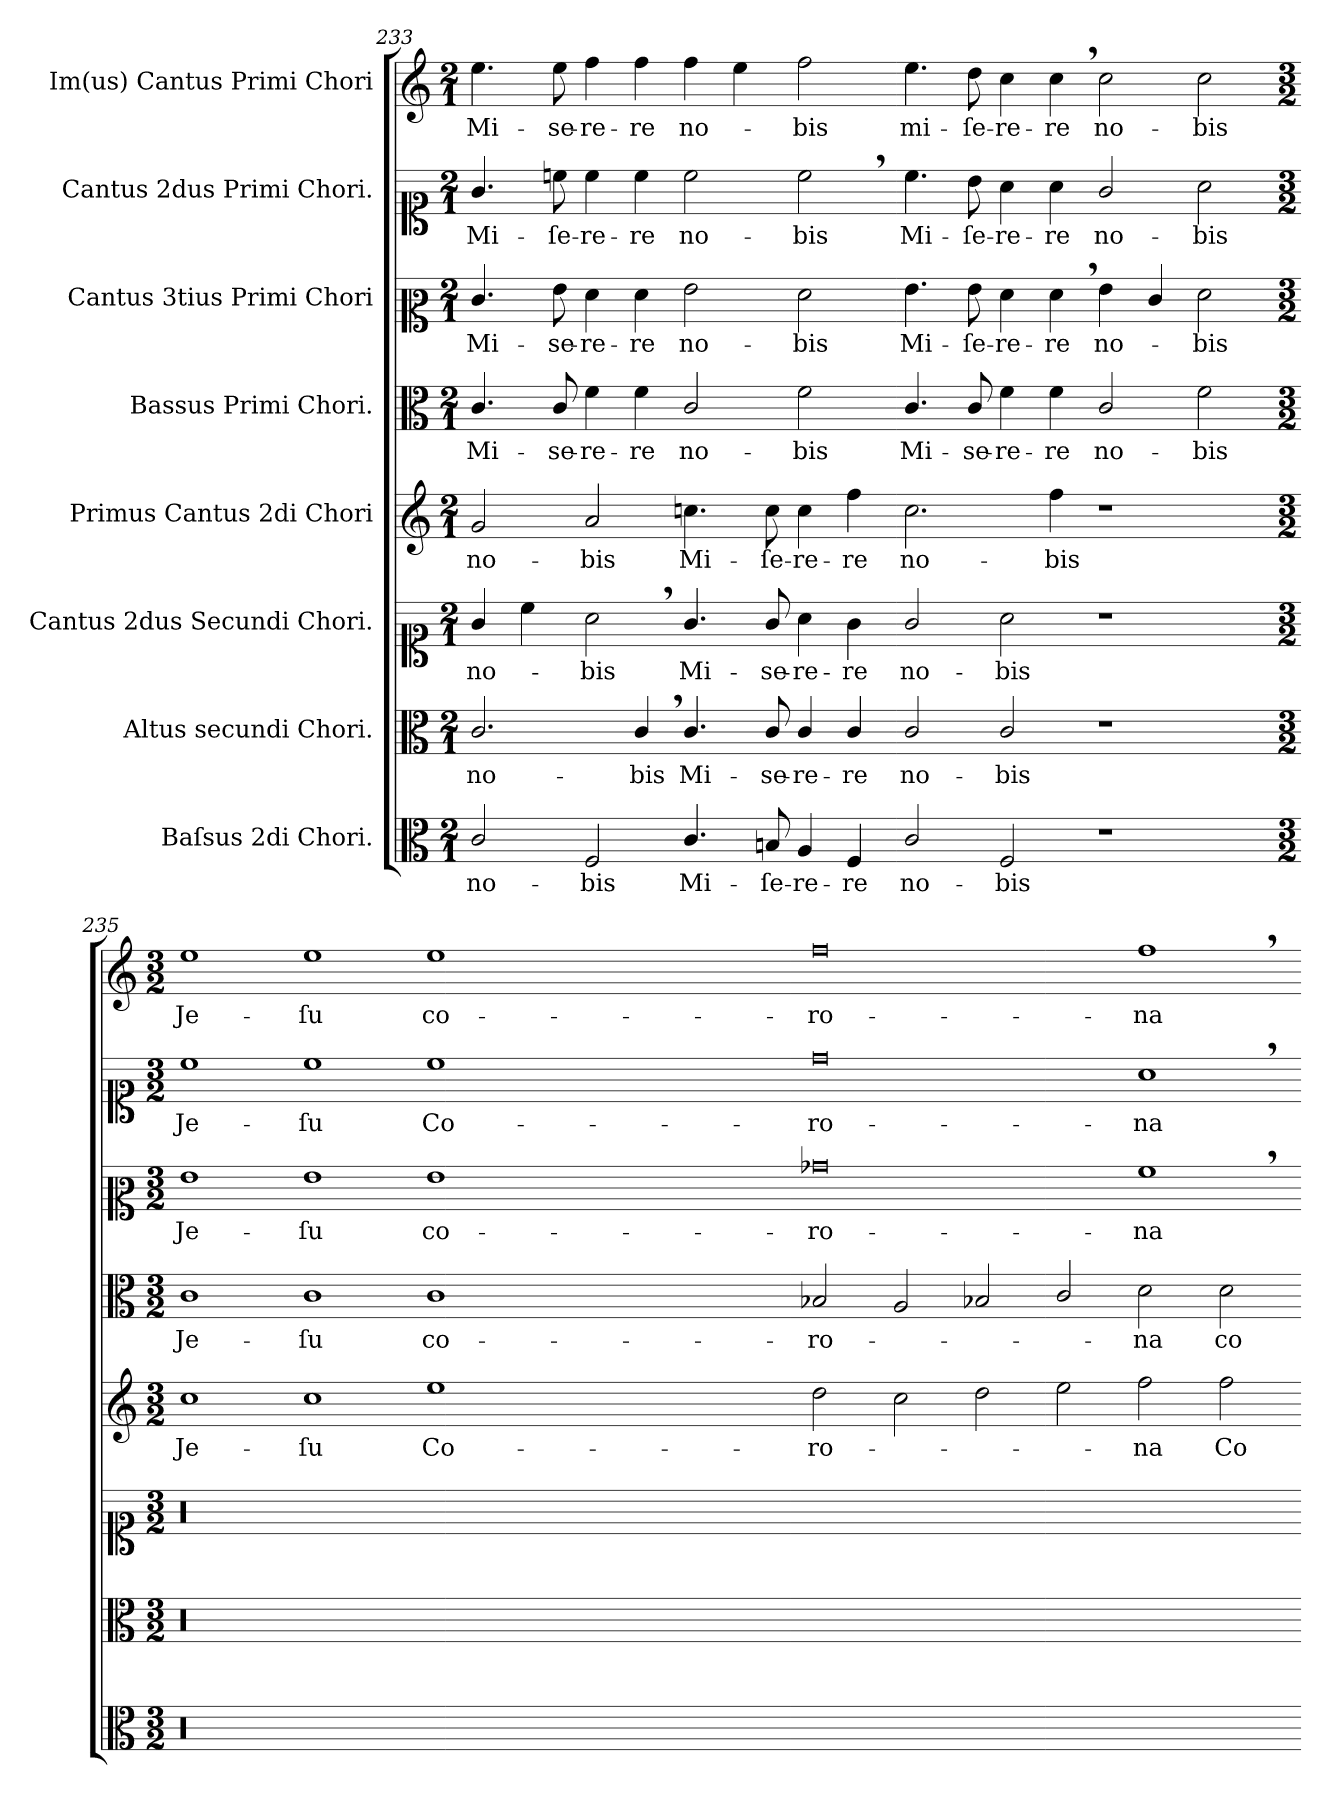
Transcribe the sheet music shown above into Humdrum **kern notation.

**kern	**text	**kern	**text	**kern	**text	**kern	**text	**kern	**text	**kern	**text	**kern	**text	**kern	**text
*part8	*part8	*part7	*part7	*part6	*part6	*part5	*part5	*part4	*part4	*part3	*part3	*part2	*part2	*part1	*part1
*staff8	*staff8	*staff7	*staff7	*staff6	*staff6	*staff5	*staff5	*staff4	*staff4	*staff3	*staff3	*staff2	*staff2	*staff1	*staff1
*I"Baſsus 2di Chori.	*	*I"Altus secundi Chori.	*	*I"Cantus 2dus Secundi Chori.	*	*I"Primus Cantus 2di Chori	*	*I"Bassus Primi Chori.	*	*I"Cantus 3tius Primi Chori	*	*I"Cantus 2dus Primi Chori.	*	*I"Im(us) Cantus Primi Chori	*
*clefC3	*	*clefC3	*	*clefC1	*	*clefG2	*	*clefC3	*	*clefC2	*	*clefC1	*	*clefG2	*
*k[]	*	*k[]	*	*k[]	*	*k[]	*	*k[]	*	*k[]	*	*k[]	*	*k[]	*
*M2/1	*	*M2/1	*	*M2/1	*	*M2/1	*	*M2/1	*	*M2/1	*	*M2/1	*	*M2/1	*
=233	=233	=233	=233	=233	=233	=233	=233	=233	=233	=233	=233	=233	=233	=233	=233
!	!	!	!	!	!LO:LY:i	!	!LO:LY:i	!	!	!	!	!	!	!	!
2c/	no-	2.c/	no-	4g/	no-	2g/	no-	4.c/	Mi-	4.e/	Mi-	4.g/	Mi-	4.ee\	Mi-
.	.	.	.	4cc\	.	.	.	.	.	.	.	.	.	.	.
.	.	.	.	.	.	.	.	8c/	-se-	8g\	-se-	8ccn\	-ſe-	8ee\	-se-
!	!	!	!	!	!LO:LY:i	!	!LO:LY:i	!	!	!	!	!	!	!	!
2F/	-bis	.	.	2a,<\	-bis	2a/	-bis	4f\	-re-	4f\	-re-	4cc\	-re-	4ff\	-re-
.	.	4c,</	-bis	.	.	.	.	4f\	-re	4f\	-re	4cc\	-re	4ff\	-re
!	!	!	!	!	!	!	!LO:LY:i	!	!	!	!	!	!	!	!
4.c/	Mi-	4.c/	Mi-	4.g/	Mi-	4.ccn\	Mi-	2c/	no-	2g\	no-	2cc\	no-	4ff\	no-
.	.	.	.	.	.	.	.	.	.	.	.	.	.	4ee\	.
!	!	!	!	!	!	!	!LO:LY:i	!	!	!	!	!	!	!	!
8Bn/	-ſe-	8c/	-se-	8g/	-se-	8cc\	-ſe-	.	.	.	.	.	.	.	.
!	!	!	!	!	!	!	!LO:LY:i	!	!	!	!	!	!	!	!
4A/	-re-	4c/	-re-	4a\	-re-	4cc\	-re-	2f\	-bis	2f\	-bis	2cc,<\	-bis	2ff\	-bis
!	!	!	!	!	!	!	!LO:LY:i	!	!	!	!	!	!	!	!
4F/	-re	4c/	-re	4g\	-re	4ff\	-re	.	.	.	.	.	.	.	.
=234-	=234-	=234-	=234-	=234-	=234-	=234-	=234-	=234-	=234-	=234-	=234-	=234-	=234-	=234-	=234-
!	!	!	!	!	!	!	!LO:LY:i	!	!LO:LY:i	!	!	!	!LO:LY:i	!	!
2c/	no-	2c/	no-	2g/	no-	2.cc\	no-	4.c/	Mi-	4.g\	Mi-	4.cc\	Mi-	4.ee\	mi-
!	!	!	!	!	!	!	!	!	!LO:LY:i	!	!	!	!LO:LY:i	!	!
.	.	.	.	.	.	.	.	8c/	-se-	8g\	-ſe-	8b\	-ſe-	8dd\	-ſe-
!	!	!	!	!	!	!	!	!	!LO:LY:i	!	!	!	!LO:LY:i	!	!
2F/	-bis	2c/	-bis	2a\	-bis	.	.	4f\	-re-	4f\	-re-	4a\	-re-	4cc\	-re-
!	!	!	!	!	!	!	!LO:LY:i	!	!LO:LY:i	!	!	!	!LO:LY:i	!	!
.	.	.	.	.	.	4ff\	-bis	4f\	-re	4f,<\	-re	4a\	-re	4cc,<\	-re
!	!	!	!	!	!	!	!	!	!LO:LY:i	!	!	!	!LO:LY:i	!	!
1r	.	1r	.	1r	.	1r	.	2c/	no-	4g\	no-	2g/	no-	2cc\	no-
.	.	.	.	.	.	.	.	.	.	4e/	.	.	.	.	.
!	!	!	!	!	!	!	!	!	!LO:LY:i	!	!	!	!LO:LY:i	!	!
.	.	.	.	.	.	.	.	2f\	-bis	2f\	-bis	2a\	-bis	2cc\	-bis
=235-	=235-	=235-	=235-	=235-	=235-	=235-	=235-	=235-	=235-	=235-	=235-	=235-	=235-	=235-	=235-
*M3/2	*	*M3/2	*	*M3/2	*	*M3/2	*	*M3/2	*	*M3/2	*	*M3/2	*	*M3/2	*
00.r	.	00.r	.	00.r	.	1cc	Je-	1c	Je-	1g	Je-	1cc	Je-	1ee	Je-
.	.	.	.	.	.	1cc	-ſu	1c	-ſu	1g	-ſu	1cc	-ſu	1ee	-ſu
.	.	.	.	.	.	1ee	Co-	1c	co-	1g	co-	1cc	Co-	1ee	co-
.	.	.	.	.	.	0.ryy	.	0.ryy	.	0.ryy	.	0.ryy	.	0.ryy	.
=236-	=236-	=236-	=236-	=236-	=236-	=236-	=236-	=236-	=236-	=236-	=236-	=236-	=236-	=236-	=236-
0.ryy	.	0.ryy	.	0.ryy	.	2dd\	-ro-	2B-X/	-ro-	0b-X	-ro-	0dd	-ro-	0ff	-ro-
.	.	.	.	.	.	2cc\	.	2A/	.	.	.	.	.	.	.
.	.	.	.	.	.	2dd\	.	2B-X/	.	.	.	.	.	.	.
.	.	.	.	.	.	2ee\	.	2c/	.	.	.	.	.	.	.
.	.	.	.	.	.	2ff\	-na	2d\	-na	1a,<	-na	1a,<	-na	1ff,<	-na
.	.	.	.	.	.	2ff\	Co-	2d\	co	.	.	.	.	.	.
=-	=-	=-	=-	=-	=-	=-	=-	=-	=-	=-	=-	=-	=-	=-	=-
*-	*-	*-	*-	*-	*-	*-	*-	*-	*-	*-	*-	*-	*-	*-	*-
